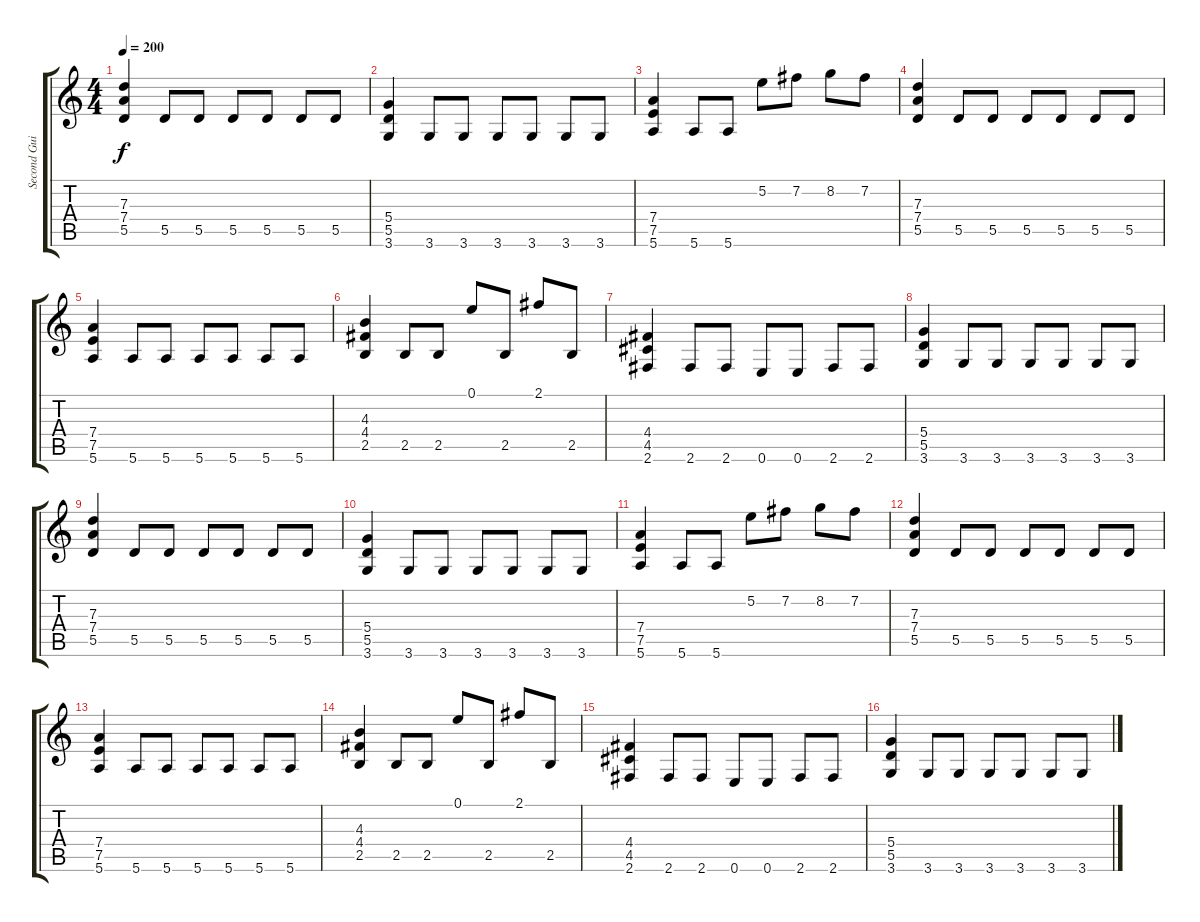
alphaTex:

\track ("Second Guitar" "Second Gui") {instrument overdrivenguitar}
\staff {score tabs}
\tuning (E4 B3 G3 D3 A2 E2) {hide}
\ts (4 4)
\tempo 200
\clef g2
\ks c
(7.3 7.4 5.5).4{dy f} 5.5.8 5.5.8 5.5.8 5.5.8 5.5.8 5.5.8 |
(5.4 5.5 3.6).4 3.6.8 3.6.8 3.6.8 3.6.8 3.6.8 3.6.8 |
(7.4 7.5 5.6).4 5.6.8 5.6.8 5.2.8 7.2.8 8.2.8 7.2.8 |
(7.3 7.4 5.5).4 5.5.8 5.5.8 5.5.8 5.5.8 5.5.8 5.5.8 |
(7.4 7.5 5.6).4 5.6.8 5.6.8 5.6.8 5.6.8 5.6.8 5.6.8 |
(4.3 4.4 2.5).4 2.5.8 2.5.8 0.1.8 2.5.8 2.1.8 2.5.8 |
(4.4 4.5 2.6).4 2.6.8 2.6.8 0.6.8 0.6.8 2.6.8 2.6.8 |
(5.4 5.5 3.6).4 3.6.8 3.6.8 3.6.8 3.6.8 3.6.8 3.6.8 |
(7.3 7.4 5.5).4 5.5.8 5.5.8 5.5.8 5.5.8 5.5.8 5.5.8 |
(5.4 5.5 3.6).4 3.6.8 3.6.8 3.6.8 3.6.8 3.6.8 3.6.8 |
(7.4 7.5 5.6).4 5.6.8 5.6.8 5.2.8 7.2.8 8.2.8 7.2.8 |
(7.3 7.4 5.5).4 5.5.8 5.5.8 5.5.8 5.5.8 5.5.8 5.5.8 |
(7.4 7.5 5.6).4 5.6.8 5.6.8 5.6.8 5.6.8 5.6.8 5.6.8 |
(4.3 4.4 2.5).4 2.5.8 2.5.8 0.1.8 2.5.8 2.1.8 2.5.8 |
(4.4 4.5 2.6).4 2.6.8 2.6.8 0.6.8 0.6.8 2.6.8 2.6.8 |
(5.4 5.5 3.6).4 3.6.8 3.6.8 3.6.8 3.6.8 3.6.8 3.6.8
